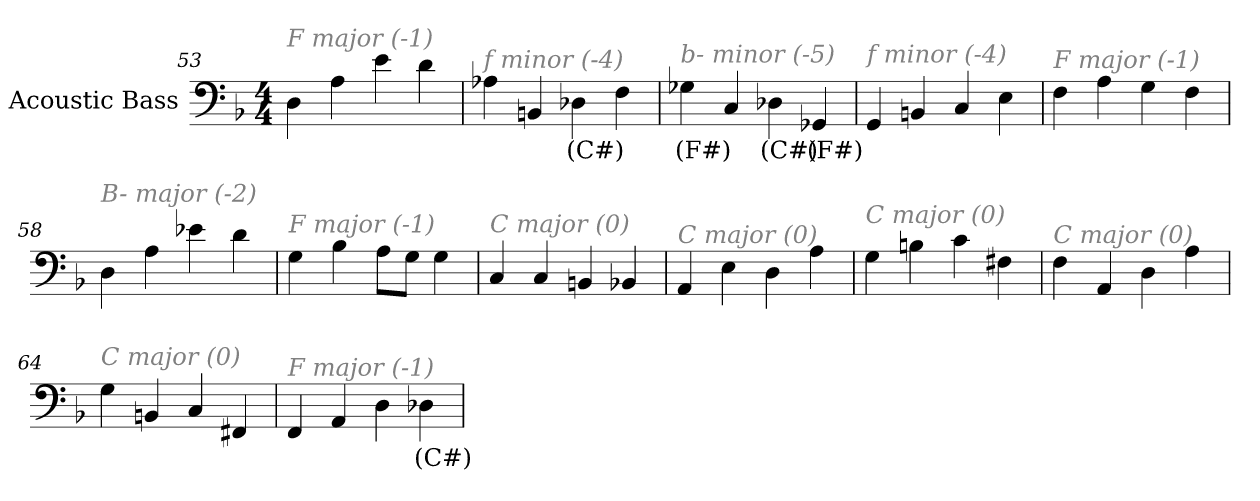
**kern	**text
*part1	*part1
*staff1	*staff1
*I"Acoustic Bass	*
*clefF4	*
*ITrd7c12	*
*k[b-]	*
*F:	*
*M4/4	*
=53	=53
!LO:TX:i:color=#808080:t=F major (-1)	!
4DD	.
4AA	.
4E	.
4D	.
=54	=54
!LO:TX:i:color=#808080:t=f minor (-4)	!
4AA-X	.
4BBBn	.
4DD-Xi	(C#)
4FF	.
=55	=55
!LO:TX:i:color=#808080:t=b- minor (-5)	!
4GG-Xi	(F#)
4CC	.
4DD-Xi	(C#)
4GGG-Xi	(F#)
=56	=56
!LO:TX:i:color=#808080:t=f minor (-4)	!
4GGG	.
4BBBn	.
4CC	.
4EE	.
=57	=57
!LO:TX:i:color=#808080:t=F major (-1)	!
4FF	.
4AA	.
4GG	.
4FF	.
=58	=58
!LO:TX:i:color=#808080:t=B- major (-2)	!
4DD	.
4AA	.
4E-X	.
4D	.
=59	=59
!LO:TX:i:color=#808080:t=F major (-1)	!
4GG	.
4BB-	.
8AAL	.
8GGJ	.
4GG	.
=60	=60
!LO:TX:i:color=#808080:t=C major (0)	!
4CC	.
4CC	.
4BBBn	.
4BBB-X	.
=61	=61
!LO:TX:i:color=#808080:t=C major (0)	!
4AAA	.
4EE	.
4DD	.
4AA	.
=62	=62
!LO:TX:i:color=#808080:t=C major (0)	!
4GG	.
4BBn	.
4C	.
4FF#X	.
=63	=63
!LO:TX:i:color=#808080:t=C major (0)	!
4FF	.
4AAA	.
4DD	.
4AA	.
=64	=64
!LO:TX:i:color=#808080:t=C major (0)	!
4GG	.
4BBBn	.
4CC	.
4FFF#X	.
=65	=65
!LO:TX:i:color=#808080:t=F major (-1)	!
4FFF	.
4AAA	.
4DD	.
4DD-Xi	(C#)
=	=
*-	*-
